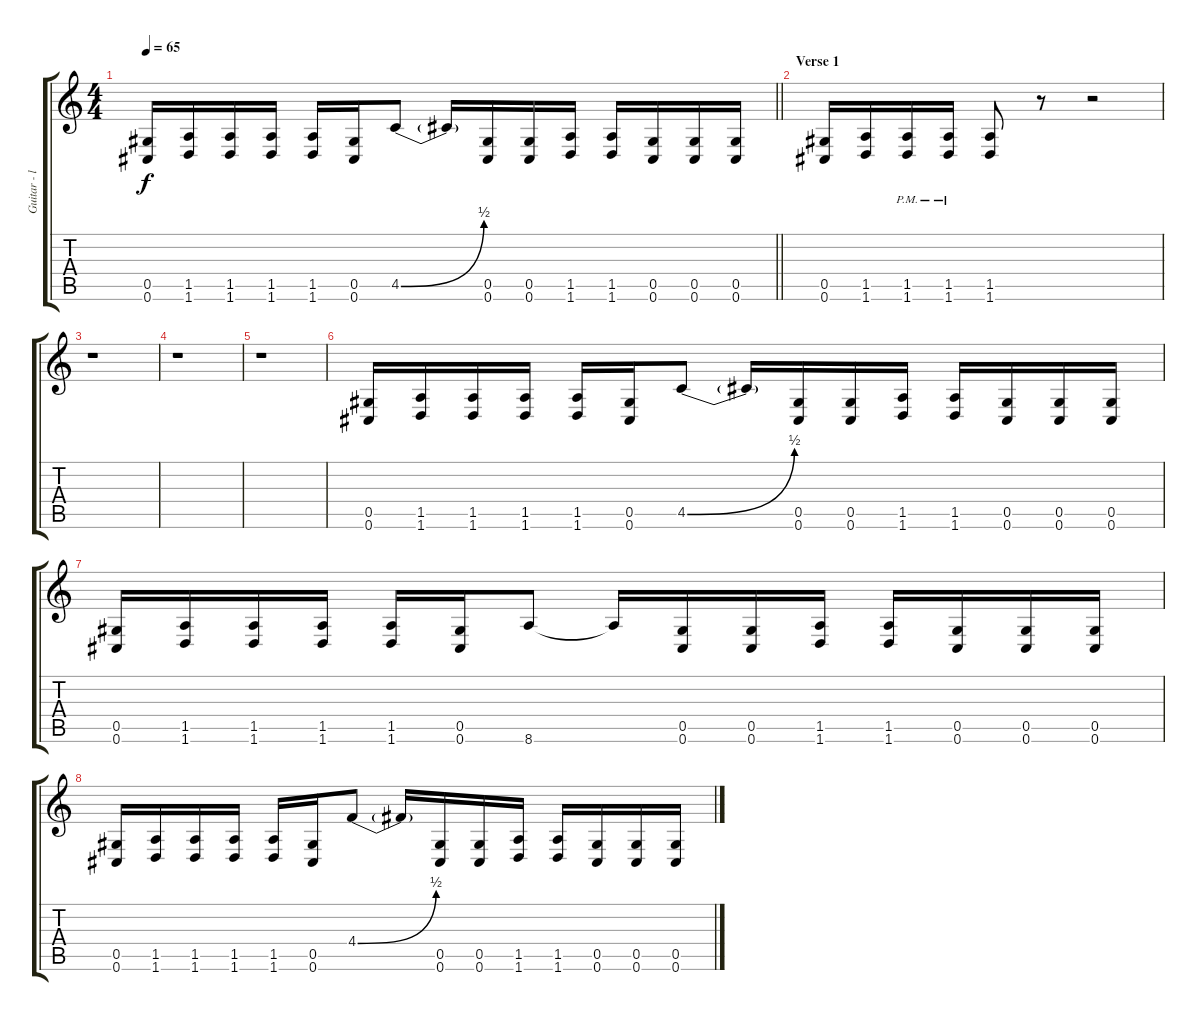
\track ("Guitar - left" "Guitar - l") {instrument distortionguitar}
\staff {score tabs}
\tuning (Eb4 Bb3 Gb3 Db3 Ab2 Db2) {hide}
\ts (4 4)
\tempo 65
\clef g2
\barLineRight lightlight
\ks c
(0.5 0.6).16{dy f} (1.5 1.6).16 (1.5 1.6).16 (1.5 1.6).16 (1.5 1.6).16 (0.5 0.6).16 4.5{be (bend 0 0 60 2)}.8 4.5{t}.16 (0.5 0.6).16 (0.5 0.6).16 (1.5 1.6).16 (1.5 1.6).16 (0.5 0.6).16 (0.5 0.6).16 (0.5 0.6).16 |
\section ("" "Verse 1")
(0.5 0.6).16 (1.5 1.6).16 (1.5 1.6{pm}).16 (1.5 1.6{pm}).16 (1.5 1.6).8 r.8 r.2 |
r.1 |
r.1 |
r.1 |
(0.5 0.6).16 (1.5 1.6).16 (1.5 1.6).16 (1.5 1.6).16 (1.5 1.6).16 (0.5 0.6).16 4.5{be (bend 0 0 60 2)}.8 4.5{t}.16 (0.5 0.6).16 (0.5 0.6).16 (1.5 1.6).16 (1.5 1.6).16 (0.5 0.6).16 (0.5 0.6).16 (0.5 0.6).16 |
(0.5 0.6).16 (1.5 1.6).16 (1.5 1.6).16 (1.5 1.6).16 (1.5 1.6).16 (0.5 0.6).16 8.6.8 8.6{t}.16 (0.5 0.6).16 (0.5 0.6).16 (1.5 1.6).16 (1.5 1.6).16 (0.5 0.6).16 (0.5 0.6).16 (0.5 0.6).16 |
(0.5 0.6).16 (1.5 1.6).16 (1.5 1.6).16 (1.5 1.6).16 (1.5 1.6).16 (0.5 0.6).16 4.4{be (bend 0 0 60 2)}.8 4.4{t}.16 (0.5 0.6).16 (0.5 0.6).16 (1.5 1.6).16 (1.5 1.6).16 (0.5 0.6).16 (0.5 0.6).16 (0.5 0.6).16
